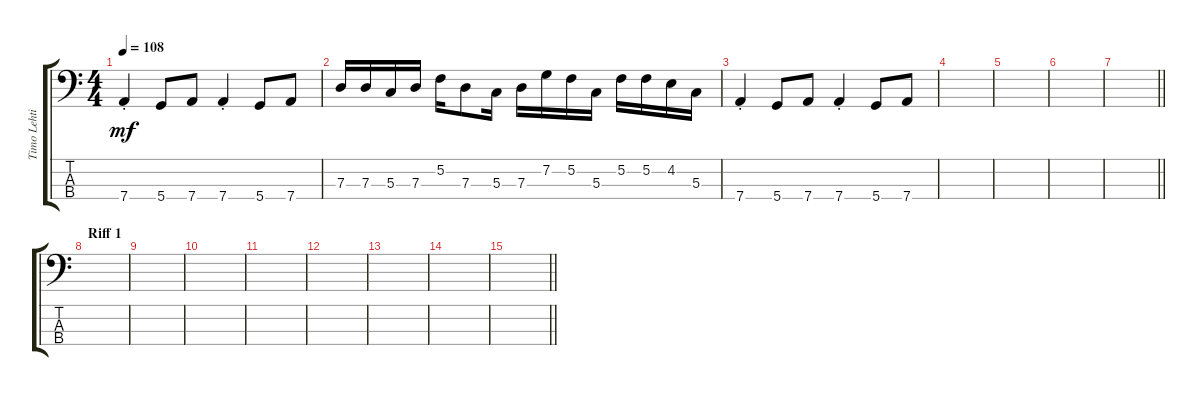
\track ("Timo Lehtinen" "Timo Lehti") {instrument electricbassfinger}
\staff {score tabs}
\tuning (F2 C2 G1 D1) {hide}
\ts (4 4)
\tempo 108
\clef f4
\ks c
7.4{st}.4{dy mf} 5.4.8 7.4.8 7.4{st}.4 5.4.8 7.4.8 |
7.3.16 7.3.16 5.3.16 7.3.16 5.2.16 7.3.8 5.3.16 7.3.16 7.2.16 5.2.16 5.3.16 5.2.16 5.2.16 4.2.16 5.3.16 |
7.4{st}.4 5.4.8 7.4.8 7.4{st}.4 5.4.8 7.4.8 |
|
|
|
\barLineRight lightlight
|
\section ("" "Riff 1")
|
|
|
|
|
|
|
\barLineRight lightlight
